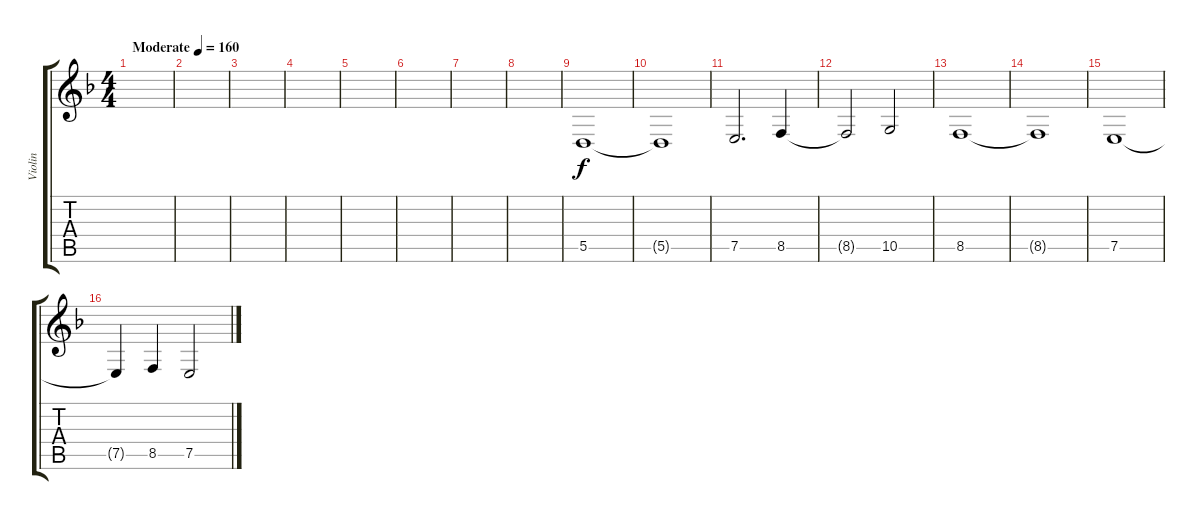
\track ("Violin" "Violin") {instrument violin}
\staff {score tabs}
\tuning (E4 B3 G3 D3 A2 D2) {hide}
\ts (4 4)
\tempo (160 "Moderate")
\clef g2
\ks dminor
|
|
|
|
|
|
|
|
5.5.1 |
5.5{t}.1 |
7.5.2{d} 8.5.4 |
8.5{t}.2 10.5.2 |
8.5.1 |
8.5{t}.1 |
7.5.1 |
7.5{t}.4 8.5.4 7.5.2
